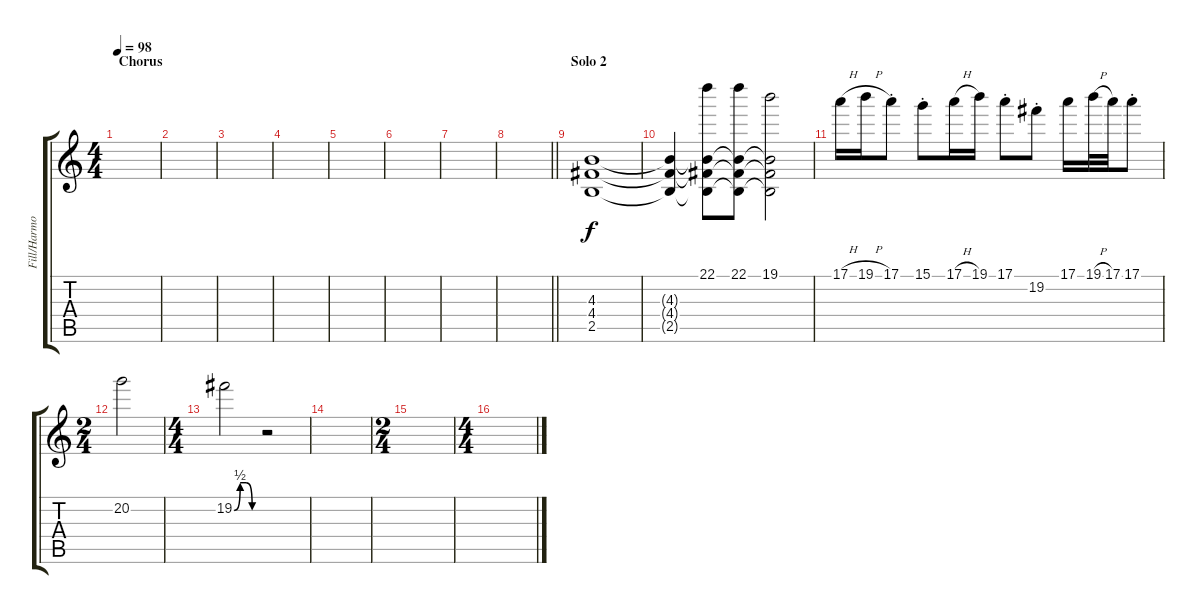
\track ("Fill/Harmony" "Fill/Harmo") {instrument distortionguitar}
\staff {score tabs}
\tuning (E4 B3 G3 D3 A2 E2) {hide}
\ts (4 4)
\section ("" "Chorus")
\tempo 98
\clef g2
\ks c
|
|
|
|
|
|
|
\barLineRight lightlight
|
\section ("" "Solo 2")
(4.3 4.4 2.5).1 |
(4.3{t} 4.4{t} 2.5{t}).4{volume 8} (22.1 4.3{t} 4.4{t} 2.5{t}).8 (22.1 4.3{t} 4.4{t} 2.5{t}).8 (19.1 4.3{t} 4.4{t} 2.5{t}).2 |
17.1{h}.16 19.1{h}.16 17.1{st}.8 15.1{st}.8 17.1{h}.16 19.1.16 17.1{st}.8 19.2{st}.8 17.1.16 19.1{h}.32 17.1.32 17.1{st}.8 |
\ts (2 4)
20.2.2 |
\ts (4 4)
19.2{be (custom 0 0 15 2 30 2 45 0 60 0)}.2 r.2 |
|
\ts (2 4)
|
\ts (4 4)
